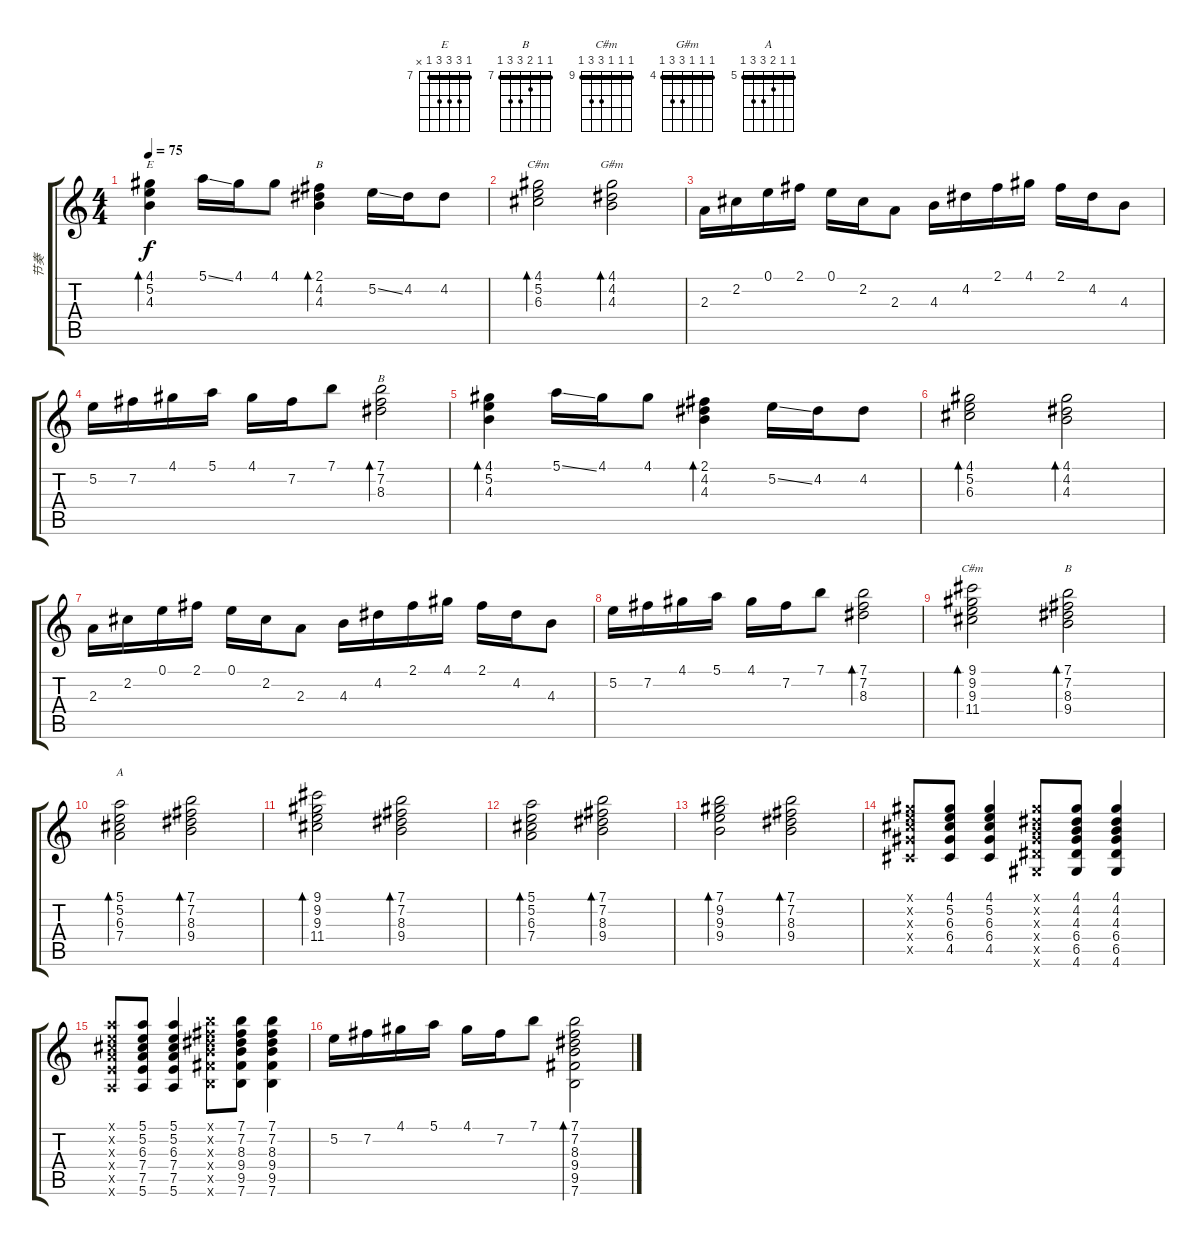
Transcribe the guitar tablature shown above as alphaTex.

\track ("节奏" "节奏") {instrument acousticguitarsteel}
\staff {score tabs}
\tuning (E4 B3 G3 D3 A2 E2) {hide}
\chord ("E" 7 9 9 9 7 x) {firstfret 7 barre 7}
\chord ("B" 2 4 4 4 2 x) {barre 2}
\chord ("C#m" 4 5 6 6 4 x) {firstfret 4 barre 4}
\chord ("G#m" 4 4 4 6 6 4) {firstfret 4 barre 4}
\chord ("B" 7 7 8 9 x x) {firstfret 7 barre 7}
\chord ("C#m" 9 9 9 11 11 9) {firstfret 9 barre 9}
\chord ("B" 7 7 8 9 9 7) {firstfret 7 barre 7}
\chord ("A" 5 5 6 7 7 5) {firstfret 5 barre 5}
\ts (4 4)
\tempo 75
\clef g2
\ks c
(4.1 5.2 4.3).4{bd 240 ch "E" dy f} 5.1{ss}.16 4.1.16 4.1.8 (2.1 4.2 4.3).4{bd 120 ch "B"} 5.2{ss}.16 4.2.16 4.2.8 |
(4.1 5.2 6.3).2{bd 120 ch "C#m"} (4.1 4.2 4.3).2{bd 120 ch "G#m"} |
2.3.16 2.2.16 0.1.16 2.1.16 0.1.16 2.2.16 2.3.8 4.3.16 4.2.16 2.1.16 4.1.16 2.1.16 4.2.16 4.3.8 |
5.2.16 7.2.16 4.1.16 5.1.16 4.1.16 7.2.16 7.1.8 (7.1 7.2 8.3).2{bd 240 ch "B"} |
(4.1 5.2 4.3).4{bd 240} 5.1{ss}.16 4.1.16 4.1.8 (2.1 4.2 4.3).4{bd 120} 5.2{ss}.16 4.2.16 4.2.8 |
(4.1 5.2 6.3).2{bd 120} (4.1 4.2 4.3).2{bd 120} |
2.3.16 2.2.16 0.1.16 2.1.16 0.1.16 2.2.16 2.3.8 4.3.16 4.2.16 2.1.16 4.1.16 2.1.16 4.2.16 4.3.8 |
5.2.16 7.2.16 4.1.16 5.1.16 4.1.16 7.2.16 7.1.8 (7.1 7.2 8.3).2{bd 240} |
(9.1 9.2 9.3 11.4).2{bd 240 ch "C#m"} (7.1 7.2 8.3 9.4).2{bd 240 ch "B"} |
(5.1 5.2 6.3 7.4).2{bd 240 ch "A"} (7.1 7.2 8.3 9.4).2{bd 240} |
(9.1 9.2 9.3 11.4).2{bd 240} (7.1 7.2 8.3 9.4).2{bd 240} |
(5.1 5.2 6.3 7.4).2{bd 240} (7.1 7.2 8.3 9.4).2{bd 240} |
(7.1 9.2 9.3 9.4).2{bd 240} (7.1 7.2 8.3 9.4).2{bd 240} |
(4.1{x} 5.2{x} 6.3{x} 6.4{x} 4.5{x}).8 (4.1 5.2 6.3 6.4 4.5).8 (4.1 5.2 6.3 6.4 4.5).4 (4.1{x} 4.2{x} 4.3{x} 6.4{x} 6.5{x} 4.6{x}).8 (4.1 4.2 4.3 6.4 6.5 4.6).8 (4.1 4.2 4.3 6.4 6.5 4.6).4 |
(5.1{x} 5.2{x} 6.3{x} 7.4{x} 7.5{x} 5.6{x}).8 (5.1 5.2 6.3 7.4 7.5 5.6).8 (5.1 5.2 6.3 7.4 7.5 5.6).4 (7.1{x} 7.2{x} 8.3{x} 9.4{x} 9.5{x} 7.6{x}).8 (7.1 7.2 8.3 9.4 9.5 7.6).8 (7.1 7.2 8.3 9.4 9.5 7.6).4 |
5.2.16 7.2.16 4.1.16 5.1.16 4.1.16 7.2.16 7.1.8 (7.1 7.2 8.3 9.4 9.5 7.6).2{bd 120}
